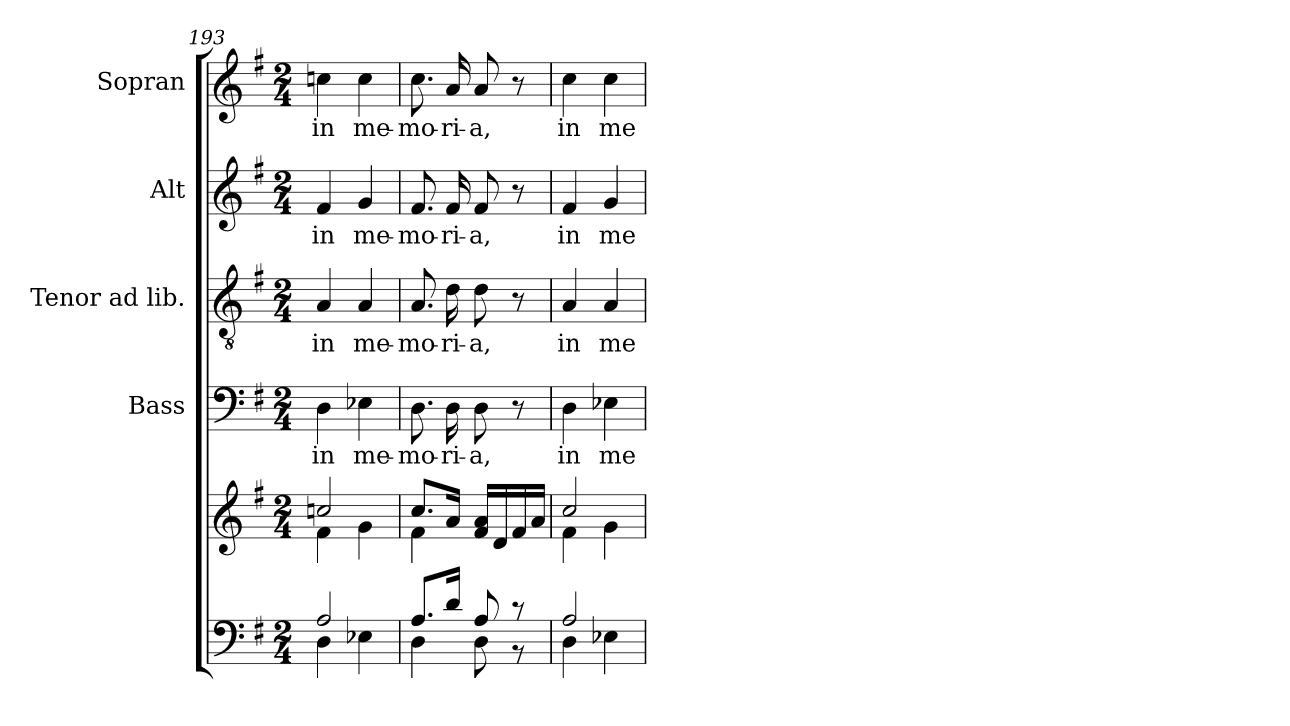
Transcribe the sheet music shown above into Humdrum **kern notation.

**kern	**kern	**kern	**text	**kern	**text	**kern	**text	**kern	**text
*part5	*part5	*part4	*part4	*part3	*part3	*part2	*part2	*part1	*part1
*staff6	*staff5	*staff4	*staff4	*staff3	*staff3	*staff2	*staff2	*staff1	*staff1
*	*	*I"Bass	*	*I"Tenor ad lib.	*	*I"Alt	*	*I"Sopran	*
*	*	*I'B.	*	*I'T.	*	*I'A.	*	*I'S.	*
*clefF4	*clefG2	*clefF4	*	*clefGv2	*	*clefG2	*	*clefG2	*
*k[f#]	*k[f#]	*k[f#]	*	*k[f#]	*	*k[f#]	*	*k[f#]	*
*G:	*G:	*G:	*	*G:	*	*G:	*	*G:	*
*M2/4	*M2/4	*M2/4	*	*M2/4	*	*M2/4	*	*M2/4	*
=193	=193	=193	=193	=193	=193	=193	=193	=193	=193
*^	*^	*	*	*	*	*	*	*	*
!	!	!	!	!	!LO:LY:b	!	!LO:LY:b	!	!LO:LY:b	!	!LO:LY:b
2A/	4D\	2ccn/	4f#\	4D\	in	4A/	in	4f#/	in	4ccn\	in
!	!	!	!	!	!LO:LY:b	!	!LO:LY:b	!	!LO:LY:b	!	!LO:LY:b
.	4E-X\	.	4g\	4E-X\	me-	4A/	me-	4g/	me-	4cc\	me-
=194	=194	=194	=194	=194	=194	=194	=194	=194	=194	=194	=194
!	!	!	!	!	!LO:LY:b	!	!LO:LY:b	!	!LO:LY:b	!	!LO:LY:b
8.A/L	4D\	8.cc/L	4f#\	8.D\	-mo-	8.A/	-mo-	8.f#/	-mo-	8.cc\	-mo-
!	!	!	!	!	!LO:LY:b	!	!LO:LY:b	!	!LO:LY:b	!	!LO:LY:b
16d/Jk	.	16a/Jk	.	16D\	-ri-	16d\	-ri-	16f#/	-ri-	16a/	-ri-
!	!	!	!	!	!LO:LY:b	!	!LO:LY:b	!	!LO:LY:b	!	!LO:LY:b
8A/	8D\	16f#/ 16a/LL	4ryy	8D\	-a,	8d\	-a,	8f#/	-a,	8a/	-a,
.	.	16d/	.	.	.	.	.	.	.	.	.
8r	8r	16f#/	.	8r	.	8r	.	8r	.	8r	.
.	.	16a/JJ	.	.	.	.	.	.	.	.	.
=195	=195	=195	=195	=195	=195	=195	=195	=195	=195	=195	=195
!	!	!	!	!	!LO:LY:b	!	!LO:LY:b	!	!LO:LY:b	!	!LO:LY:b
2A/	4D\	2cc/	4f#\	4D\	in	4A/	in	4f#/	in	4cc\	in
!	!	!	!	!	!LO:LY:b	!	!LO:LY:b	!	!LO:LY:b	!	!LO:LY:b
.	4E-X\	.	4g\	4E-X\	me-	4A/	me-	4g/	me-	4cc\	me-
*v	*v	*	*	*	*	*	*	*	*	*	*
*	*v	*v	*	*	*	*	*	*	*	*
=	=	=	=	=	=	=	=	=	=
*-	*-	*-	*-	*-	*-	*-	*-	*-	*-
